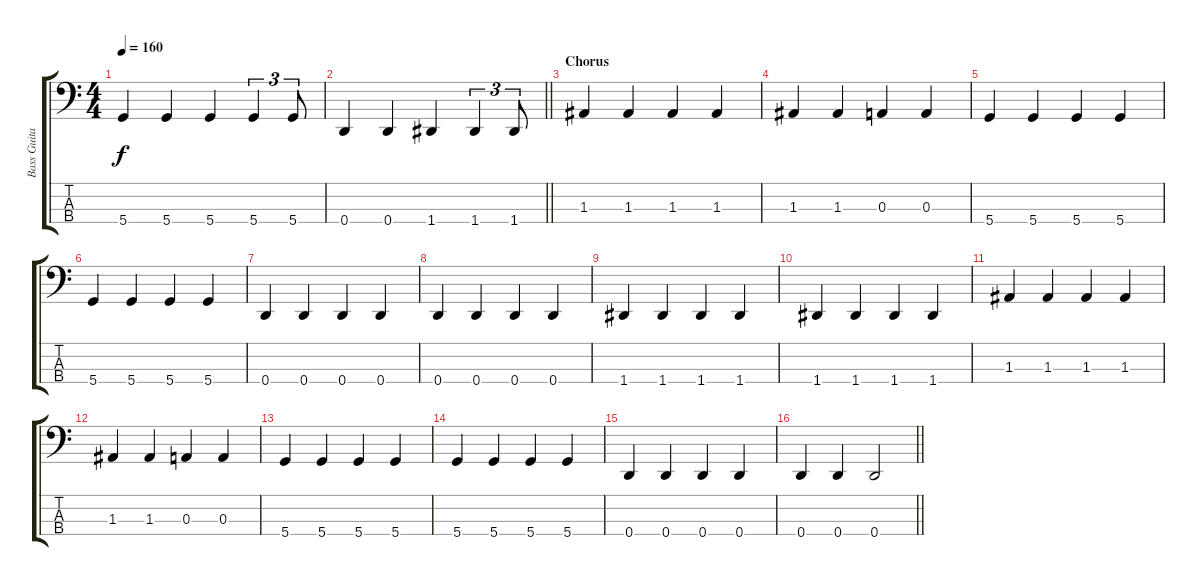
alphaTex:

\track ("Bass Guitar" "Bass Guita") {instrument electricbassfinger}
\staff {score tabs}
\tuning (G2 D2 A1 D1) {hide}
\ts (4 4)
\tempo 160
\clef f4
\ks c
5.4.4{dy f} 5.4.4 5.4.4 5.4.4{tu (3 2)} 5.4.8{tu (3 2)} |
\barLineRight lightlight
0.4.4 0.4.4 1.4.4 1.4.4{tu (3 2)} 1.4.8{tu (3 2)} |
\section ("" "Chorus")
1.3.4 1.3.4 1.3.4 1.3.4 |
1.3.4 1.3.4 0.3.4 0.3.4 |
5.4.4 5.4.4 5.4.4 5.4.4 |
5.4.4 5.4.4 5.4.4 5.4.4 |
0.4.4 0.4.4 0.4.4 0.4.4 |
0.4.4 0.4.4 0.4.4 0.4.4 |
1.4.4 1.4.4 1.4.4 1.4.4 |
1.4.4 1.4.4 1.4.4 1.4.4 |
1.3.4 1.3.4 1.3.4 1.3.4 |
1.3.4 1.3.4 0.3.4 0.3.4 |
5.4.4 5.4.4 5.4.4 5.4.4 |
5.4.4 5.4.4 5.4.4 5.4.4 |
0.4.4 0.4.4 0.4.4 0.4.4 |
\barLineRight lightlight
0.4.4 0.4.4 0.4.2
